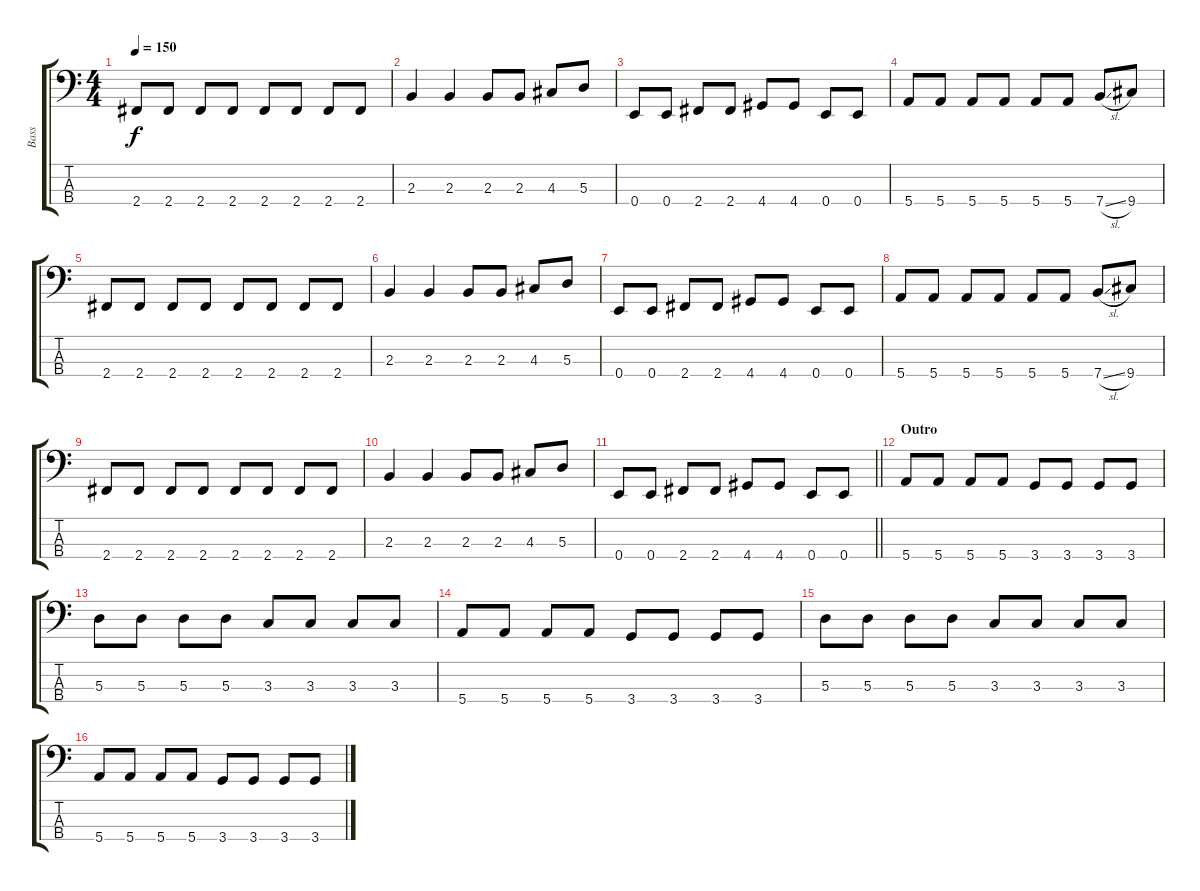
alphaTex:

\track ("Bass" "Bass") {instrument electricbasspick}
\staff {score tabs}
\tuning (G2 D2 A1 E1) {hide}
\ts (4 4)
\tempo 150
\clef f4
\ks c
2.4.8{dy f} 2.4.8 2.4.8 2.4.8 2.4.8 2.4.8 2.4.8 2.4.8 |
2.3.4 2.3.4 2.3.8 2.3.8 4.3.8 5.3.8 |
0.4.8 0.4.8 2.4.8 2.4.8 4.4.8 4.4.8 0.4.8 0.4.8 |
5.4.8 5.4.8 5.4.8 5.4.8 5.4.8 5.4.8 7.4{sl}.8 9.4.8 |
2.4.8 2.4.8 2.4.8 2.4.8 2.4.8 2.4.8 2.4.8 2.4.8 |
2.3.4 2.3.4 2.3.8 2.3.8 4.3.8 5.3.8 |
0.4.8 0.4.8 2.4.8 2.4.8 4.4.8 4.4.8 0.4.8 0.4.8 |
5.4.8 5.4.8 5.4.8 5.4.8 5.4.8 5.4.8 7.4{sl}.8 9.4.8 |
2.4.8 2.4.8 2.4.8 2.4.8 2.4.8 2.4.8 2.4.8 2.4.8 |
2.3.4 2.3.4 2.3.8 2.3.8 4.3.8 5.3.8 |
\barLineRight lightlight
0.4.8 0.4.8 2.4.8 2.4.8 4.4.8 4.4.8 0.4.8 0.4.8 |
\section ("" "Outro")
5.4.8 5.4.8 5.4.8 5.4.8 3.4.8 3.4.8 3.4.8 3.4.8 |
5.3.8 5.3.8 5.3.8 5.3.8 3.3.8 3.3.8 3.3.8 3.3.8 |
5.4.8 5.4.8 5.4.8 5.4.8 3.4.8 3.4.8 3.4.8 3.4.8 |
5.3.8 5.3.8 5.3.8 5.3.8 3.3.8 3.3.8 3.3.8 3.3.8 |
5.4.8 5.4.8 5.4.8 5.4.8 3.4.8 3.4.8 3.4.8 3.4.8
